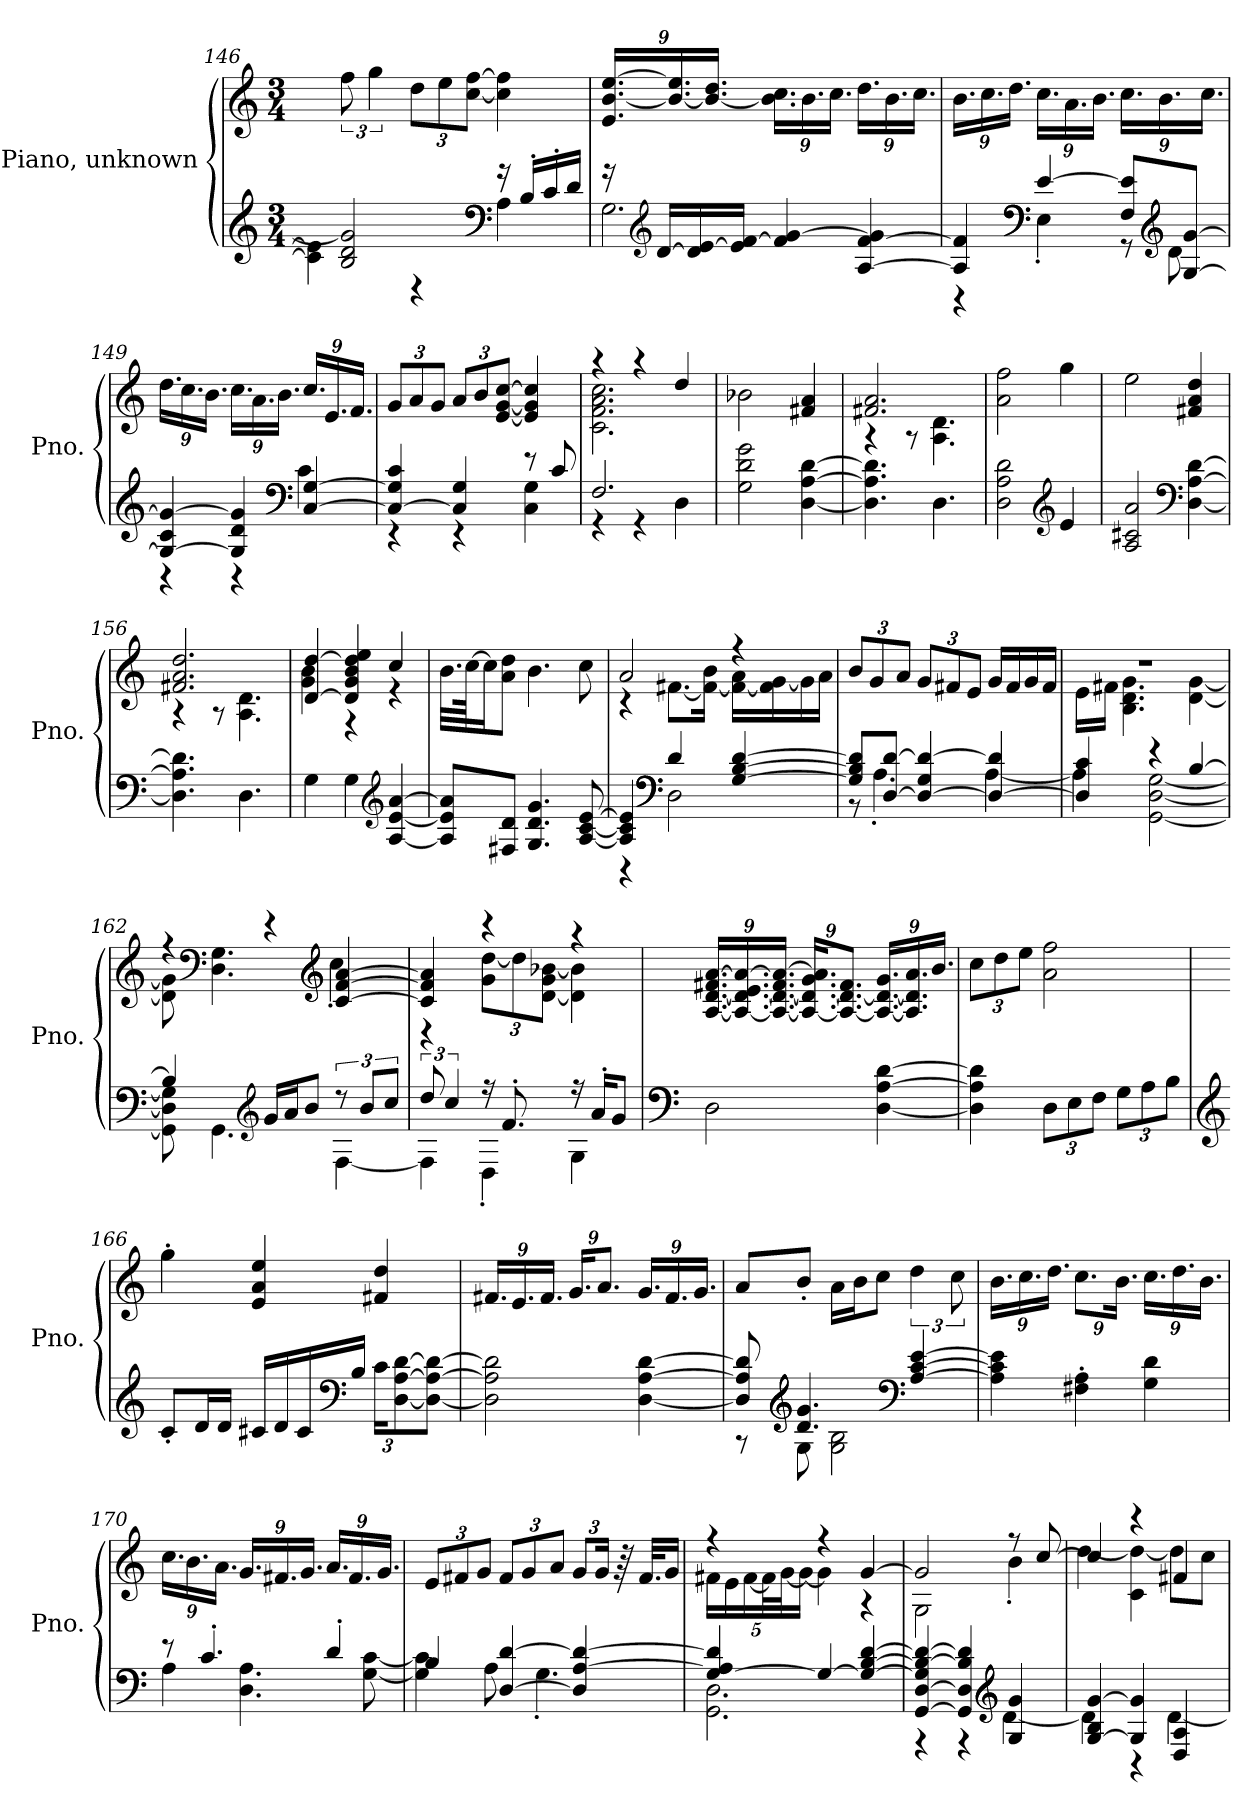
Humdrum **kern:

**kern	**kern
*part1	*part1
*staff2	*staff1
*I"Piano, unknown	*
*I'Pno.	*
*clefG2	*clefG2
*k[]	*k[]
*M3/4	*M3/4
=146	=146
*^	*
2B/ 2d/ 2g/]	4c\] 4e\]	12ff\
.	.	6gg\
*	*	*Xbrackettup
.	4r	12dd\L
.	.	12ee\
.	.	[12cc\ [12ff\J
*clefF4	*	*
16r	4A\	4cc\] 4ff\]
16B'/LL	.	.
16c'/	.	.
16d/JJ	.	.
=147	=147	=147
16r	2.G\	18.e/ [18.b/ [18.ee/LL
*clefG2	*	*
[16d/LL	.	.
.	.	18.b/_ 18.ee/]
16d/] [16e/	.	.
.	.	18.b/_ 18.dd/JJ
16e/] [16f/JJ	.	.
4f/] [4g/	.	18.b\] 18.cc\LL
.	.	18.b\
.	.	18.cc\JJ
[4A/ [4f/ 4g/]	.	18.dd\LL
.	.	18.b\
.	.	18.cc\JJ
!!LO:LB:g=z
=148	=148	=148
4A/] 4f/]	4r	18.b\LL
.	.	18.cc\
.	.	18.dd\JJ
*clefF4	*	*
[4e/	4E'\	18.cc\LL
.	.	18.a\
.	.	18.b\JJ
8F/ 8e/]L	8r	18.cc\LL
.	.	18.b\
*clefG2	*	*
[8G/ [8g/J	8d\	.
.	.	18.cc\JJ
=149	=149	=149
4G/_ 4c/ 4g/_	4r	18.dd\LL
.	.	18.cc\
.	.	18.b\JJ
4G/] 4d/ 4g/]	4r	18.cc\LL
.	.	18.a\
.	.	18.b\JJ
*clefF4	*	*
[4C/ [4G/	4c\	18.cc/LL
.	.	18.e/
.	.	18.f/JJ
=150	=150	=150
4C/_ 4G/] 4c/	4r	12g/L
.	.	12a/
.	.	12g/J
4C/] 4G/	4r	12a/L
.	.	12b/
.	.	[12e/ [12g/ [12cc/J
8r	4C\ 4G\	4e/] 4g/] 4cc/]
8c/	.	.
=151	=151	=151
*	*	*^
2.F/	4r	4r	2.c\ 2.f\ 2.a\ 2.cc\
.	4r	4r	.
.	4D\	4dd/	.
*v	*v	*	*
*	*v	*v
!!LO:PB:g=z
=152	=152
2G\ 2d\ 2g\	2b-X\
[4D\ [4A\ [4d\	4f#X/ 4a/
=153	=153
*	*^
4.D\] 4.A\] 4.d\]	2.f#X/ 2.a/	4r
.	.	8r
4.D\	.	4.A\ 4.d\
*	*v	*v
=154	=154
2D\ 2A\ 2d\	2a\ 2ff\
*clefG2	*
4e/	4gg\
=155	=155
2A/ 2c#X/ 2a/	2ee\
*clefF4	*
[4D\ [4A\ [4d\	4f#X/ 4a/ 4dd/
=156	=156
*	*^
4.D\] 4.A\] 4.d\]	2.f#X/ 2.a/ 2.dd/	4r
.	.	8r
4.D\	.	4.A\ 4.d\
=157	=157	=157
4G\	[4d/ [4dd/	4g\ 4b\
4G\	4d/] 4g/ 4b/ 4dd/] 4ee/	4r
*clefG2	*	*
[4A/ [4e/ [4a/	4cc/	4r
*	*v	*v
=158	=158
8A/] 8e/] 8a/]L	32.b\LLL
.	[64cc\JK
.	16cc\J]
8F#X/ 8d/J	8a\ 8dd\J
4.G/ 4.d/ 4.g/	4.b\
[8A/ [8c/ [8e/	8cc\
!!LO:LB:g=z
=159	=159
*^	*^
4A/] 4c/] 4e/]	4r	2a/	4r
*clefF4	*	*	*
4d/	2D\	.	[8.f#X\L
.	.	.	16f#\_ 16b\Jk
[4G/ [4B/ [4d/	.	4r	16f#\_ 16a\LL
.	.	.	16f#\] [16g\
.	.	.	16g\]
.	.	.	16a\JJ
*	*	*v	*v
=160	=160	=160
8G/] 8B/] 8d/]L	8r	12b/L
.	.	12g/
[8D/ [8d/J	4.A'\	.
.	.	12a/J
4D/_ 4G/ 4d/_	.	12g/L
.	.	12f#X/
.	.	12e/J
4D/_ 4d/]	[4A\	16g/LL
.	.	16f#/
.	.	16g/
.	.	16f#/JJ
=161	=161	=161
*	*	*^
4D/] 4c/	4A\]	2.r	16e\LL
.	.	.	16f#X\JJ
.	.	.	4.B\ 4.d\ 4.g\
4r	[2GG\ [2D\ [2G\	.	.
[4B/	.	.	[4d\ [4g\
=162	=162	=162	=162
4B/]	8GG\] 8D\] 8G\]	4r	8d\] 8g\]
*	*	*clefF4	*
.	4.GG\	.	4.D\ 4.G\
*clefG2	*	*	*
16g/LL	.	4r	.
16a/J	.	.	.
8b/J	.	.	.
*	*	*clefG2	*
12r	[4F\	[4c/ [4f/ [4a/	4cc'\
12b/L	.	.	.
12cc/J	.	.	.
!!LO:LB:g=z	!!
=163	=163	=163	=163
12dd/	4F\]	4c/] 4f/] 4a/]	4r
6cc/	.	.	.
16r	4D'\	4r	12g\ [12dd\L
8.f'/	.	.	.
.	.	.	12dd\]
.	.	.	[12d\ 12g\ [12b-X\J
16r	4G\	4r	4d\] 4b-\]
16a'/KL	.	.	.
8g/J	.	.	.
*v	*v	*	*
*	*v	*v
=164	=164
*clefF4	*
2D\	[18.A/ [18.d/ 18.f#X/ [18.a/LL
.	18.A/_ 18.d/_ 18.e/ 18.a/_
.	18.A/_ 18.d/_ 18.f#/ 18.a/_JJ
.	18.A/_ 18.d/_ 18.g/ 18.a/]KL
.	9.A/_ 9.d/_ 9.f#/J
[4D\ [4A\ [4d\	18.A/_ 18.d/_ 18.g/LL
.	18.A/] 18.d/] 18.a/
.	18.b/JJ
=165	=165
4D\] 4A\] 4d\]	12cc\L
.	12dd\
.	12ee\J
*Xbrackettup	*
12D\L	2a\ 2ff\
12E\	.
12F\J	.
12G\L	.
12A\	.
12B\J	.
!!LO:LB:g=z
=166	=166
*clefG2	*
8c'/L	4gg'\
16d/L	.
16d/JJ	.
16c#X/LL	4e/ 4a/ 4ee/
16d/	.
16c#/	.
*clefF4	*
16B/JJ	.
24c#\KL	4f#X/ 4dd/
[12D\ [12A\ [12d\	.
8D\_ 8A\_ 8d\_J	.
=167	=167
2D\] 2A\] 2d\]	18.f#X/LL
.	18.e/
.	18.f#/JJ
.	18.g/KL
.	9.a/J
[4D\ [4A\ [4d\	18.g/LL
.	18.f#/
.	18.g/JJ
=168	=168
*^	*
8D/] 8A/] 8d/]	8r	8a/L
*clefG2	*	*
4.d/ 4.g/	8G\	8b'/J
.	2G\ 2B\	16a\LL
.	.	16b\J
.	.	8cc\J
*clefF4	*	*
*	*	*brackettup
[4A/ [4c/ [4e/	.	6dd\
.	.	12cc\
*v	*v	*
!!LO:LB:g=z
=169	=169
*	*Xbrackettup
4A\] 4c\] 4e\]	18.b\LL
.	18.cc\
.	18.dd\JJ
4F#X\' 4A\'	9.cc\L
.	18.b\Jk
4G\ 4d\	18.cc\LL
.	18.dd\
.	18.b\JJ
=170	=170
*^	*
8r	4A\	18.cc\LL
.	.	18.b\
4.c'/	.	.
.	.	18.a\JJ
.	4.D\ 4.A\	18.g/LL
.	.	18.f#X/
.	.	18.g/JJ
4d'/	.	18.a/LL
.	.	18.f#/
.	[8G\ [8c\	.
.	.	18.g/JJ
=171	=171	=171
4B/	4G\] 4c\]	12e/L
.	.	12f#X/
.	.	12g/J
[4D/ [4d/	8A\	12f#/L
.	.	12g/
.	4.G'\	.
.	.	12a/J
4D/] [4A/ 4d/_	.	12g/L
.	.	24g/Jk
.	.	64r
.	.	32.f#/KLL
.	.	16g/JJ
!!LO:LB:g=z
=172	=172	=172
*	*	*^
[4G/ 4A/] 4d/]	2.GG\ 2.D\	4r	20f#X\LL
.	.	.	20e\
.	.	.	[20f#\
.	.	.	40f#\L]
.	.	.	[40g\J
.	.	.	20g\JJ_
4G/_	.	4r	4g\]
4G/_ [4B/ [4d/	.	[4g/	4r
=173	=173	=173	=173
[4GG/ [4D/ 4G/] 4B/_ 4d/_	4r	2g/]	2G\
4GG/] 4D/] 4B/] 4d/]	4r	.	.
*clefG2	*	*	*
4G/ 4g/	[4d\	8r	4b'\
.	.	[8cc/	.
=174	=174	=174	=174
[4G/ 4B/ [4g/	4d\]	4cc/]	[4dd\
4G/] 4g/]	4r	4r	4c\ 4dd\_
4D/ 4A/	[4d\	4f#X/	8dd\L]
.	.	.	8cc\J
*v	*v	*	*
*	*v	*v
=	=
*-	*-
